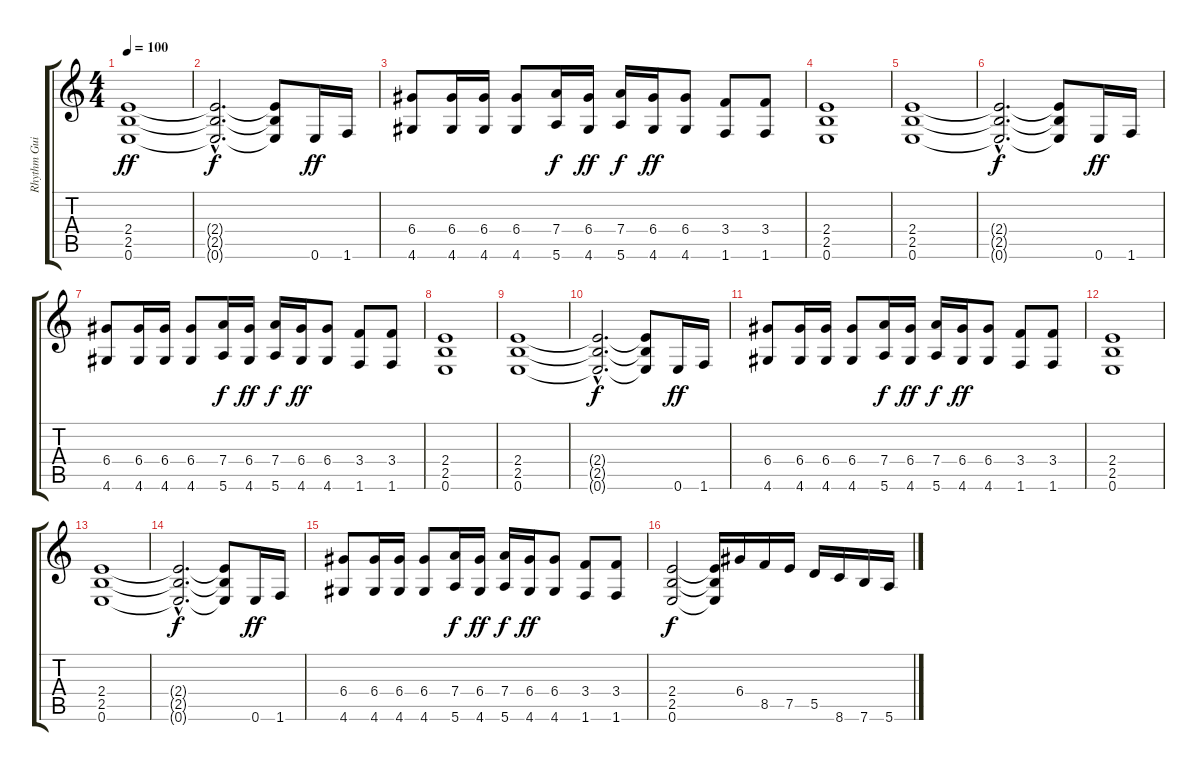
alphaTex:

\track ("Rhythm Guitar I" "Rhythm Gui") {instrument distortionguitar}
\staff {score tabs}
\tuning (E4 B3 G3 D3 A2 E2) {hide}
\ts (4 4)
\tempo 100
\clef g2
\ks c
(2.4 2.5 0.6).1{dy ff} |
(2.4{hac t} 2.5{hac t} 0.6{hac t}).2{d dy f} (2.4{t} 2.5{t} 0.6{t}).8 0.6.16{dy ff} 1.6.16 |
(6.4 4.6).8 (6.4 4.6).16 (6.4 4.6).16 (6.4 4.6).8 (7.4 5.6).16{dy f} (6.4 4.6).16{dy ff} (7.4 5.6).16{dy f} (6.4 4.6).16{dy ff} (6.4 4.6).8 (3.4 1.6).8 (3.4 1.6).8 |
(2.4 2.5 0.6).1 |
(2.4 2.5 0.6).1 |
(2.4{hac t} 2.5{hac t} 0.6{hac t}).2{d dy f} (2.4{t} 2.5{t} 0.6{t}).8 0.6.16{dy ff} 1.6.16 |
(6.4 4.6).8 (6.4 4.6).16 (6.4 4.6).16 (6.4 4.6).8 (7.4 5.6).16{dy f} (6.4 4.6).16{dy ff} (7.4 5.6).16{dy f} (6.4 4.6).16{dy ff} (6.4 4.6).8 (3.4 1.6).8 (3.4 1.6).8 |
(2.4 2.5 0.6).1 |
(2.4 2.5 0.6).1 |
(2.4{hac t} 2.5{hac t} 0.6{hac t}).2{d dy f} (2.4{t} 2.5{t} 0.6{t}).8 0.6.16{dy ff} 1.6.16 |
(6.4 4.6).8 (6.4 4.6).16 (6.4 4.6).16 (6.4 4.6).8 (7.4 5.6).16{dy f} (6.4 4.6).16{dy ff} (7.4 5.6).16{dy f} (6.4 4.6).16{dy ff} (6.4 4.6).8 (3.4 1.6).8 (3.4 1.6).8 |
(2.4 2.5 0.6).1 |
(2.4 2.5 0.6).1 |
(2.4{hac t} 2.5{hac t} 0.6{hac t}).2{d dy f} (2.4{t} 2.5{t} 0.6{t}).8 0.6.16{dy ff} 1.6.16 |
(6.4 4.6).8 (6.4 4.6).16 (6.4 4.6).16 (6.4 4.6).8 (7.4 5.6).16{dy f} (6.4 4.6).16{dy ff} (7.4 5.6).16{dy f} (6.4 4.6).16{dy ff} (6.4 4.6).8 (3.4 1.6).8 (3.4 1.6).8 |
(2.4 2.5 0.6).2{dy f} (2.4{t} 2.5{t} 0.6{t}).16 6.4.16 8.5.16 7.5.16 5.5.16 8.6.16 7.6.16 5.6.16
